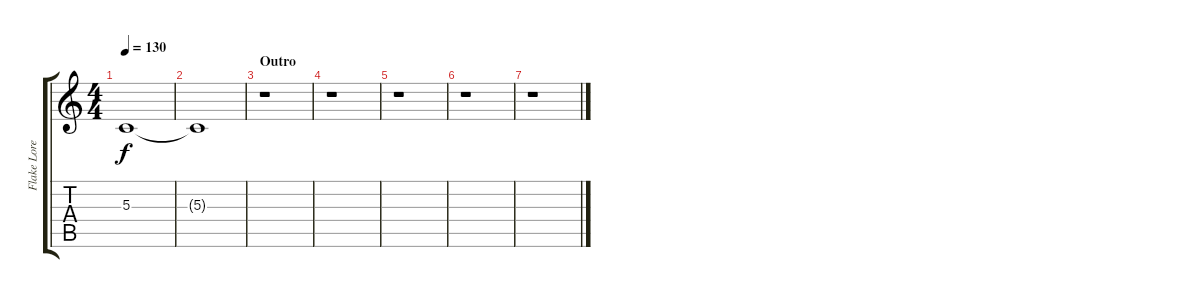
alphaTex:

\track ("Flake Lorenz" "Flake Lore") {instrument applause}
\staff {score tabs}
\tuning (E4 B3 G3 D3 A2 E2) {hide}
\ts (4 4)
\tempo 130
\clef g2
\ks c
5.3{t}.1{dy f} |
5.3{t}.1 |
\section ("" "Outro")
r.1 |
r.1 |
r.1 |
r.1 |
r.1
